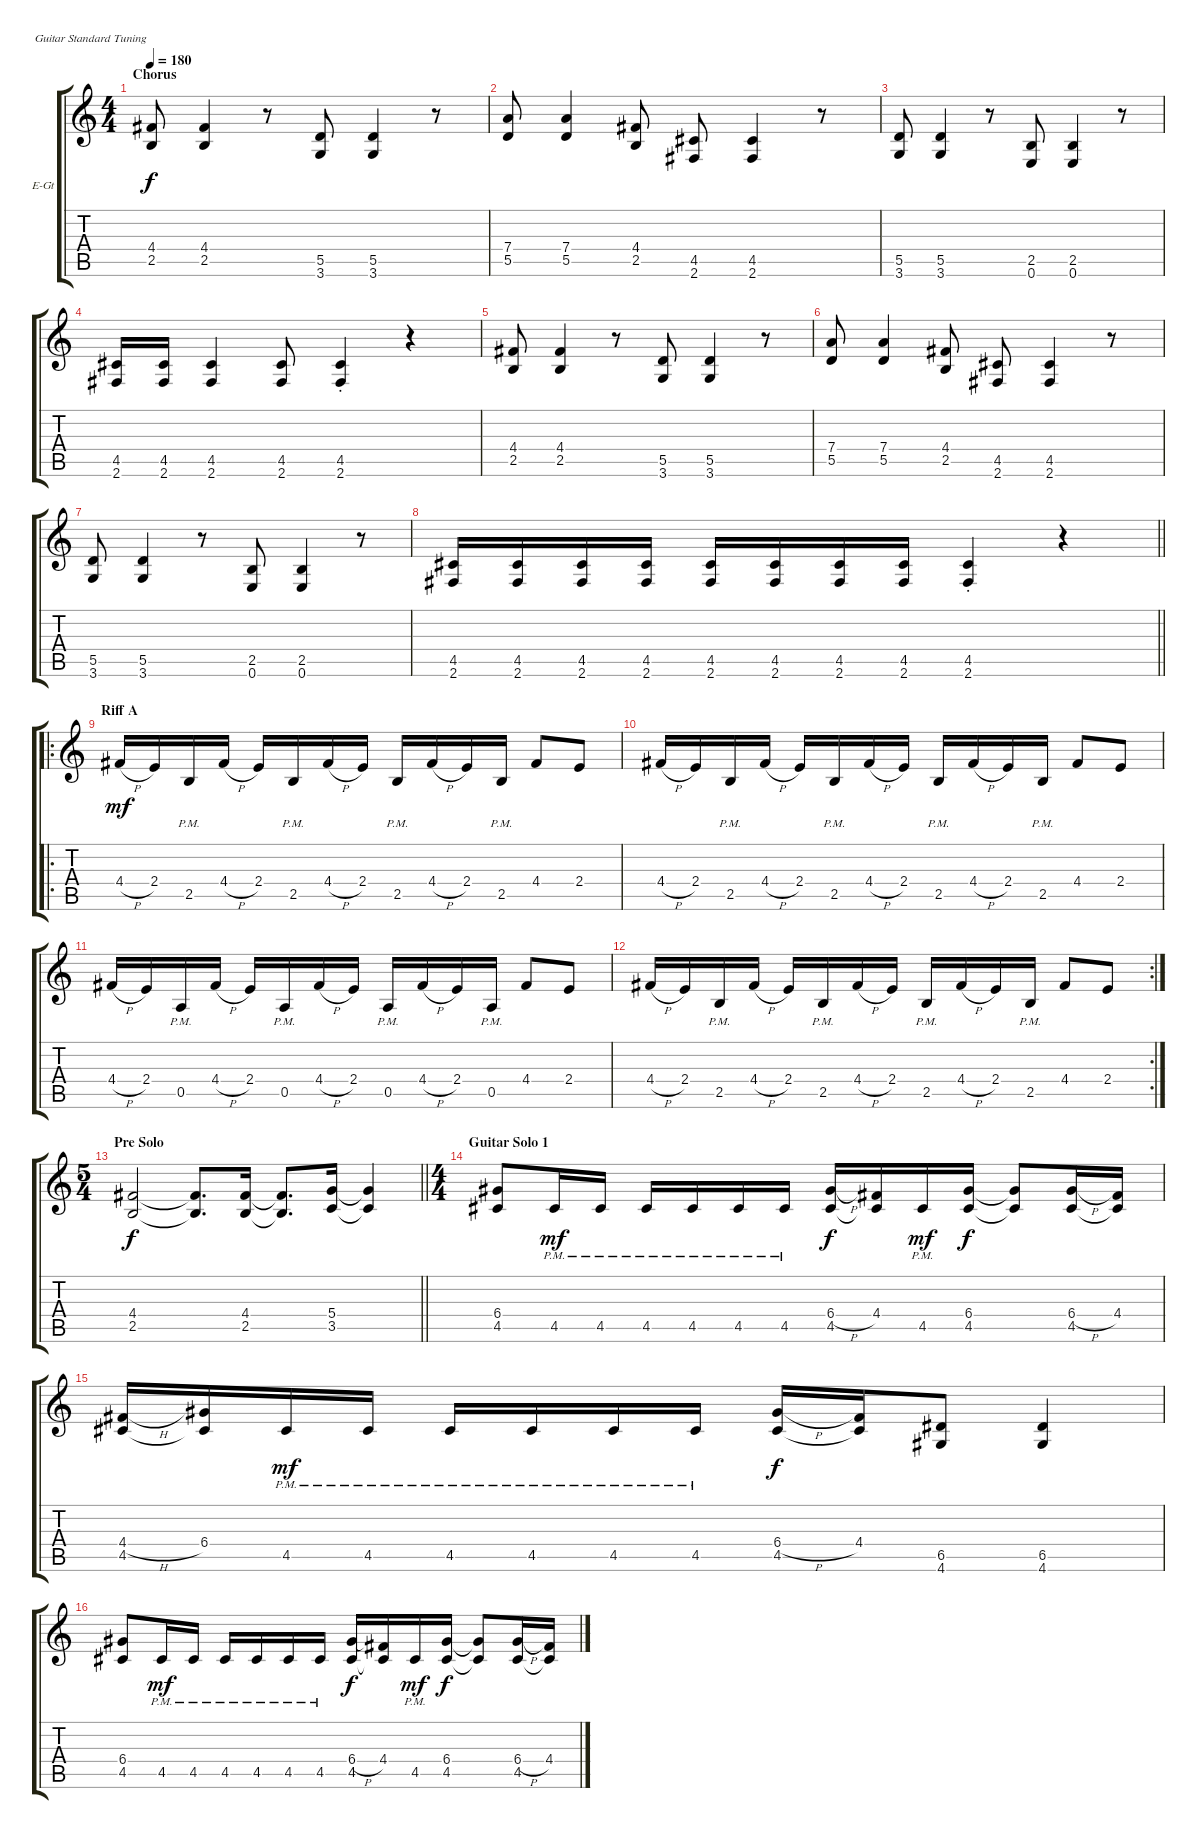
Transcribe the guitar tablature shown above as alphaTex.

\bracketExtendMode groupsimilarinstruments
\firstSystemTrackNameOrientation horizontal
\otherSystemsTrackNameOrientation horizontal
\track ("Gtr. II Rhytm" "E-Gt") {instrument overdrivenguitar}
\staff {score tabs}
\tuning (E4 B3 G3 D3 A2 E2)
\ts (4 4)
\section ("" "Chorus")
\tempo 180
\clef g2
\ks c
(4.4 2.5).8{dy f} (4.4 2.5).4 r.8 (5.5 3.6).8 (5.5 3.6).4 r.8 |
(7.4 5.5).8 (7.4 5.5).4 (4.4 2.5).8 (4.5 2.6).8 (4.5 2.6).4 r.8 |
(5.5 3.6).8 (5.5 3.6).4 r.8 (2.5 0.6).8 (2.5 0.6).4 r.8 |
(4.5 2.6).16 (4.5 2.6).16 (4.5 2.6).4 (4.5 2.6).8 (4.5{st} 2.6{st}).4 r.4 |
(4.4 2.5).8 (4.4 2.5).4 r.8 (5.5 3.6).8 (5.5 3.6).4 r.8 |
(7.4 5.5).8 (7.4 5.5).4 (4.4 2.5).8 (4.5 2.6).8 (4.5 2.6).4 r.8 |
(5.5 3.6).8 (5.5 3.6).4 r.8 (2.5 0.6).8 (2.5 0.6).4 r.8 |
\barLineRight lightlight
(4.5 2.6).16 (4.5 2.6).16 (4.5 2.6).16 (4.5 2.6).16 (4.5 2.6).16 (4.5 2.6).16 (4.5 2.6).16 (4.5 2.6).16 (4.5{st} 2.6{st}).4 r.4 |
\ro
\section ("" "Riff A")
4.4{h}.16{dy mf} 2.4.16 2.5{pm}.16 4.4{h}.16 2.4.16 2.5{pm}.16 4.4{h}.16 2.4.16 2.5{pm}.16 4.4{h}.16 2.4.16 2.5{pm}.16 4.4.8 2.4.8 |
4.4{h}.16 2.4.16 2.5{pm}.16 4.4{h}.16 2.4.16 2.5{pm}.16 4.4{h}.16 2.4.16 2.5{pm}.16 4.4{h}.16 2.4.16 2.5{pm}.16 4.4.8 2.4.8 |
4.4{h}.16 2.4.16 0.5{pm}.16 4.4{h}.16 2.4.16 0.5{pm}.16 4.4{h}.16 2.4.16 0.5{pm}.16 4.4{h}.16 2.4.16 0.5{pm}.16 4.4.8 2.4.8 |
\rc 2
4.4{h}.16 2.4.16 2.5{pm}.16 4.4{h}.16 2.4.16 2.5{pm}.16 4.4{h}.16 2.4.16 2.5{pm}.16 4.4{h}.16 2.4.16 2.5{pm}.16 4.4.8 2.4.8 |
\ts (5 4)
\beaming (8 6 4)
\section ("" "Pre Solo")
\barLineRight lightlight
(4.4 2.5).2{dy f} (4.4{t} 2.5{t}).8{d} (4.4 2.5).16 (4.4{t} 2.5{t}).8{d} (5.4 3.5).16 (5.4{t} 3.5{t}).4 |
\ts (4 4)
\beaming (8 2 2 2 2)
\section ("" "Guitar Solo 1")
(6.4 4.5).8 4.5{pm}.16{dy mf} 4.5{pm}.16 4.5{pm}.16 4.5{pm}.16 4.5{pm}.16 4.5{pm}.16 (6.4{h} 4.5).16{dy f} (4.4 4.5{t}).16 4.5{pm}.16{dy mf} (6.4 4.5).16{dy f} (6.4{t} 4.5{t}).8 (6.4{h} 4.5).16 (4.4 4.5{t}).16 |
(4.4{h} 4.5).16 (6.4 4.5{t}).16 4.5{pm}.16{dy mf} 4.5{pm}.16 4.5{pm}.16 4.5{pm}.16 4.5{pm}.16 4.5{pm}.16 (6.4{h} 4.5).16{dy f} (4.4 4.5{t}).16 (6.5 4.6).8 (6.5 4.6).4 |
(6.4 4.5).8 4.5{pm}.16{dy mf} 4.5{pm}.16 4.5{pm}.16 4.5{pm}.16 4.5{pm}.16 4.5{pm}.16 (6.4{h} 4.5).16{dy f} (4.4 4.5{t}).16 4.5{pm}.16{dy mf} (6.4 4.5).16{dy f} (6.4{t} 4.5{t}).8 (6.4{h} 4.5).16 (4.4 4.5{t}).16
